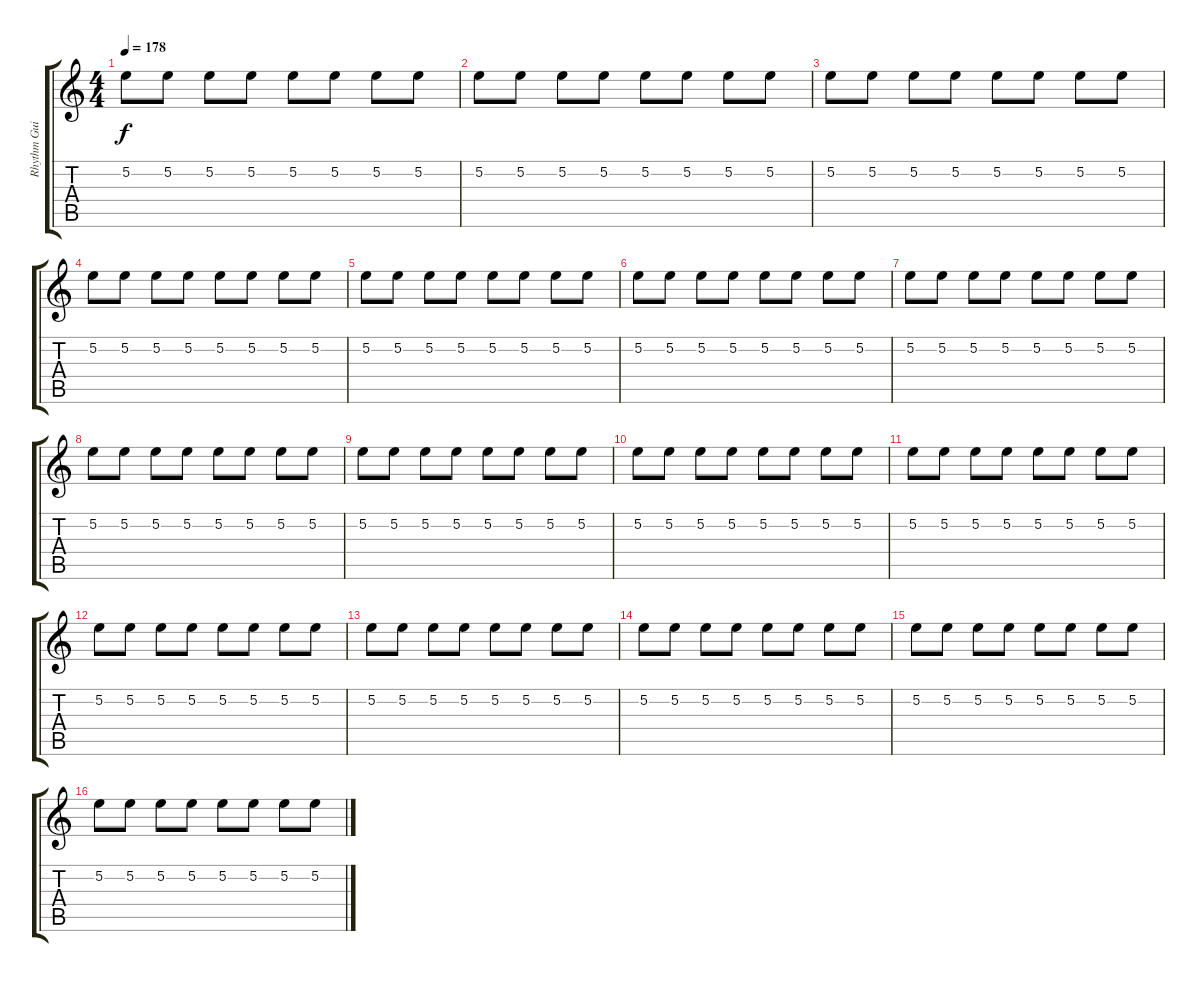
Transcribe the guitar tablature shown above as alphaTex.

\track ("Rhythm Guitar L" "Rhythm Gui") {instrument overdrivenguitar}
\staff {score tabs}
\tuning (E4 B3 G3 D3 A2 D2) {hide}
\ts (4 4)
\tempo 178
\clef g2
\ks c
5.2.8{dy f} 5.2.8 5.2.8 5.2.8 5.2.8 5.2.8 5.2.8 5.2.8 |
5.2.8 5.2.8 5.2.8 5.2.8 5.2.8 5.2.8 5.2.8 5.2.8 |
5.2.8 5.2.8 5.2.8 5.2.8 5.2.8 5.2.8 5.2.8 5.2.8 |
5.2.8 5.2.8 5.2.8 5.2.8 5.2.8 5.2.8 5.2.8 5.2.8 |
5.2.8 5.2.8 5.2.8 5.2.8 5.2.8 5.2.8 5.2.8 5.2.8 |
5.2.8 5.2.8 5.2.8 5.2.8 5.2.8 5.2.8 5.2.8 5.2.8 |
5.2.8 5.2.8 5.2.8 5.2.8 5.2.8 5.2.8 5.2.8 5.2.8 |
5.2.8 5.2.8 5.2.8 5.2.8 5.2.8 5.2.8 5.2.8 5.2.8 |
5.2.8 5.2.8 5.2.8 5.2.8 5.2.8 5.2.8 5.2.8 5.2.8 |
5.2.8 5.2.8 5.2.8 5.2.8 5.2.8 5.2.8 5.2.8 5.2.8 |
5.2.8 5.2.8 5.2.8 5.2.8 5.2.8 5.2.8 5.2.8 5.2.8 |
5.2.8 5.2.8 5.2.8 5.2.8 5.2.8 5.2.8 5.2.8 5.2.8 |
5.2.8 5.2.8 5.2.8 5.2.8 5.2.8 5.2.8 5.2.8 5.2.8 |
5.2.8 5.2.8 5.2.8 5.2.8 5.2.8 5.2.8 5.2.8 5.2.8 |
5.2.8 5.2.8 5.2.8 5.2.8 5.2.8 5.2.8 5.2.8 5.2.8 |
5.2.8 5.2.8 5.2.8 5.2.8 5.2.8 5.2.8 5.2.8 5.2.8
